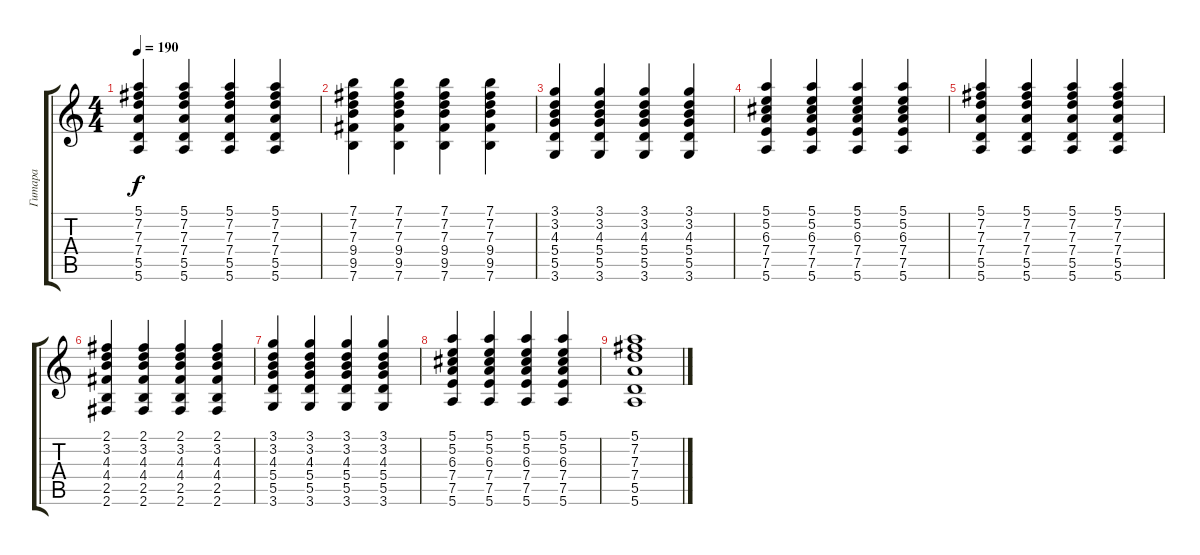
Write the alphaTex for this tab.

\track ("Гитара" "Гитара") {instrument distortionguitar}
\staff {score tabs}
\tuning (E4 B3 G3 D3 A2 E2) {hide}
\ts (4 4)
\tempo 190
\clef g2
\ks c
(5.1 7.2 7.3 7.4 5.5 5.6).4{dy f} (5.1 7.2 7.3 7.4 5.5 5.6).4 (5.1 7.2 7.3 7.4 5.5 5.6).4 (5.1 7.2 7.3 7.4 5.5 5.6).4 |
(7.1 7.2 7.3 9.4 9.5 7.6).4 (7.1 7.2 7.3 9.4 9.5 7.6).4 (7.1 7.2 7.3 9.4 9.5 7.6).4 (7.1 7.2 7.3 9.4 9.5 7.6).4 |
(3.1 3.2 4.3 5.4 5.5 3.6).4 (3.1 3.2 4.3 5.4 5.5 3.6).4 (3.1 3.2 4.3 5.4 5.5 3.6).4 (3.1 3.2 4.3 5.4 5.5 3.6).4 |
(5.1 5.2 6.3 7.4 7.5 5.6).4 (5.1 5.2 6.3 7.4 7.5 5.6).4 (5.1 5.2 6.3 7.4 7.5 5.6).4 (5.1 5.2 6.3 7.4 7.5 5.6).4 |
(5.1 7.2 7.3 7.4 5.5 5.6).4 (5.1 7.2 7.3 7.4 5.5 5.6).4 (5.1 7.2 7.3 7.4 5.5 5.6).4 (5.1 7.2 7.3 7.4 5.5 5.6).4 |
(2.1 3.2 4.3 4.4 2.5 2.6).4 (2.1 3.2 4.3 4.4 2.5 2.6).4 (2.1 3.2 4.3 4.4 2.5 2.6).4 (2.1 3.2 4.3 4.4 2.5 2.6).4 |
(3.1 3.2 4.3 5.4 5.5 3.6).4 (3.1 3.2 4.3 5.4 5.5 3.6).4 (3.1 3.2 4.3 5.4 5.5 3.6).4 (3.1 3.2 4.3 5.4 5.5 3.6).4 |
(5.1 5.2 6.3 7.4 7.5 5.6).4 (5.1 5.2 6.3 7.4 7.5 5.6).4 (5.1 5.2 6.3 7.4 7.5 5.6).4 (5.1 5.2 6.3 7.4 7.5 5.6).4 |
(5.1 7.2 7.3 7.4 5.5 5.6).1
